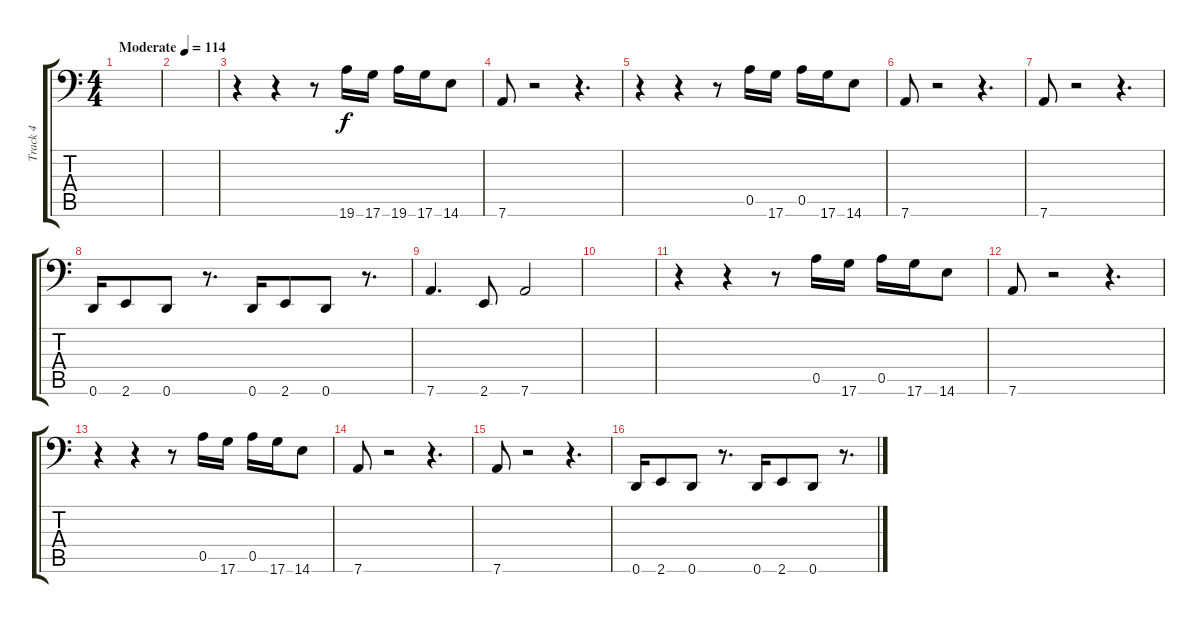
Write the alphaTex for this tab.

\track ("Track 4" "Track 4") {instrument electricbasspick}
\staff {score tabs}
\tuning (E4 B3 G3 D3 A2 D1) {hide}
\ts (4 4)
\tempo (114 "Moderate")
\clef f4
\ks c
|
|
r.4 r.4 r.8 19.6.16 17.6.16 19.6.16 17.6.16 14.6.8 |
7.6.8 r.2 r.4{d} |
r.4 r.4 r.8 0.5.16 17.6.16 0.5.16 17.6.16 14.6.8 |
7.6.8 r.2 r.4{d} |
7.6.8 r.2 r.4{d} |
0.6.16 2.6.8 0.6.8 r.8{d} 0.6.16 2.6.8 0.6.8 r.8{d} |
7.6.4{d} 2.6.8 7.6.2 |
|
r.4 r.4 r.8 0.5.16 17.6.16 0.5.16 17.6.16 14.6.8 |
7.6.8 r.2 r.4{d} |
r.4 r.4 r.8 0.5.16 17.6.16 0.5.16 17.6.16 14.6.8 |
7.6.8 r.2 r.4{d} |
7.6.8 r.2 r.4{d} |
0.6.16 2.6.8 0.6.8 r.8{d} 0.6.16 2.6.8 0.6.8 r.8{d}
